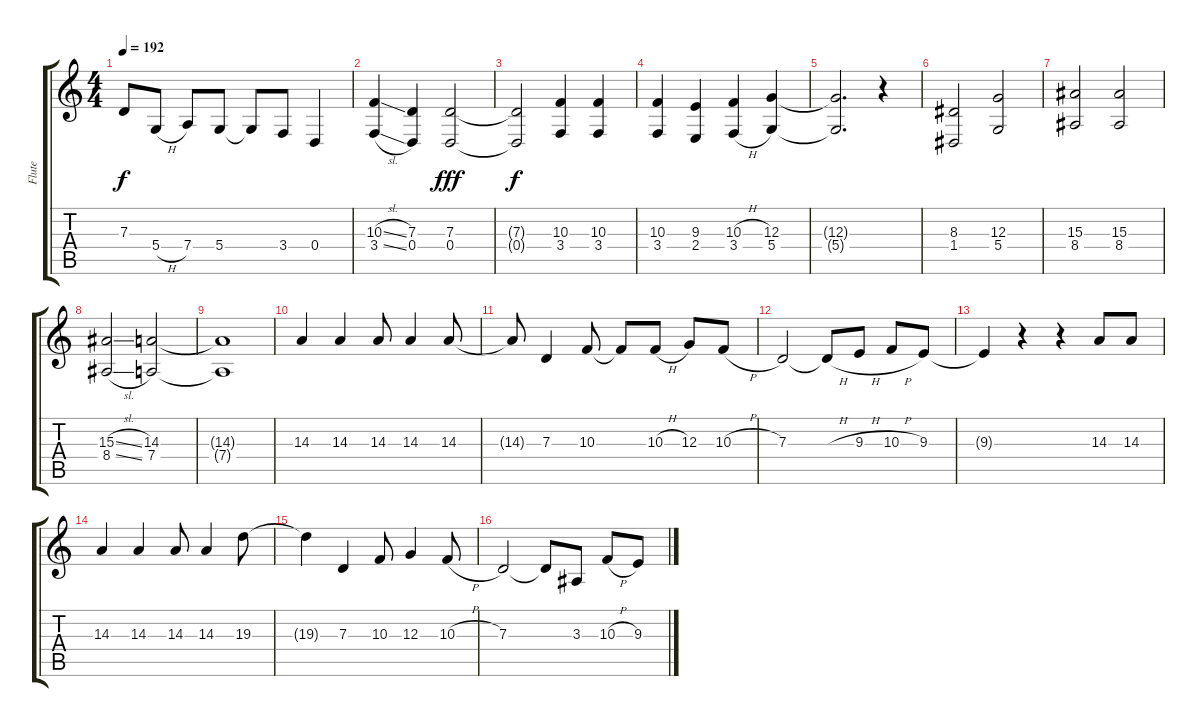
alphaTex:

\track ("Flute" "Flute") {instrument flute}
\staff {score tabs}
\tuning (E4 B3 G3 D3 A2 E2) {hide}
\ts (4 4)
\tempo 192
\clef g2
\ks c
7.3{t}.8{dy f} 5.4{h}.8 7.4.8 5.4.8 5.4{t}.8 3.4.8 0.4.4 |
(10.3{sl} 3.4{sl}).4 (7.3 0.4).4 (7.3 0.4).2{dy fff} |
(7.3{t} 0.4{t}).2{dy f} (10.3 3.4).4 (10.3 3.4).4 |
(10.3 3.4).4 (9.3 2.4).4 (10.3{h} 3.4{h}).4 (12.3 5.4).4 |
(12.3{t} 5.4{t}).2{d} r.4 |
(8.3 1.4).2 (12.3 5.4).2 |
(15.3 8.4).2 (15.3 8.4).2 |
(15.3{sl} 8.4{sl}).2 (14.3 7.4).2 |
(14.3{t} 7.4{t}).1 |
14.3.4 14.3.4 14.3.8 14.3.4 14.3.8 |
14.3{t}.8 7.3.4 10.3.8 10.3{t}.8 10.3{h}.8 12.3.8 10.3{h}.8 |
7.3.2 7.3{h t}.8 9.3{h}.8 10.3{h}.8 9.3.8 |
9.3{t}.4 r.4 r.4 14.3.8 14.3.8 |
14.3.4 14.3.4 14.3.8 14.3.4 19.3.8 |
19.3{t}.4 7.3.4 10.3.8 12.3.4 10.3{h}.8 |
7.3.2 7.3{t}.8 3.3.8 10.3{h}.8 9.3.8
